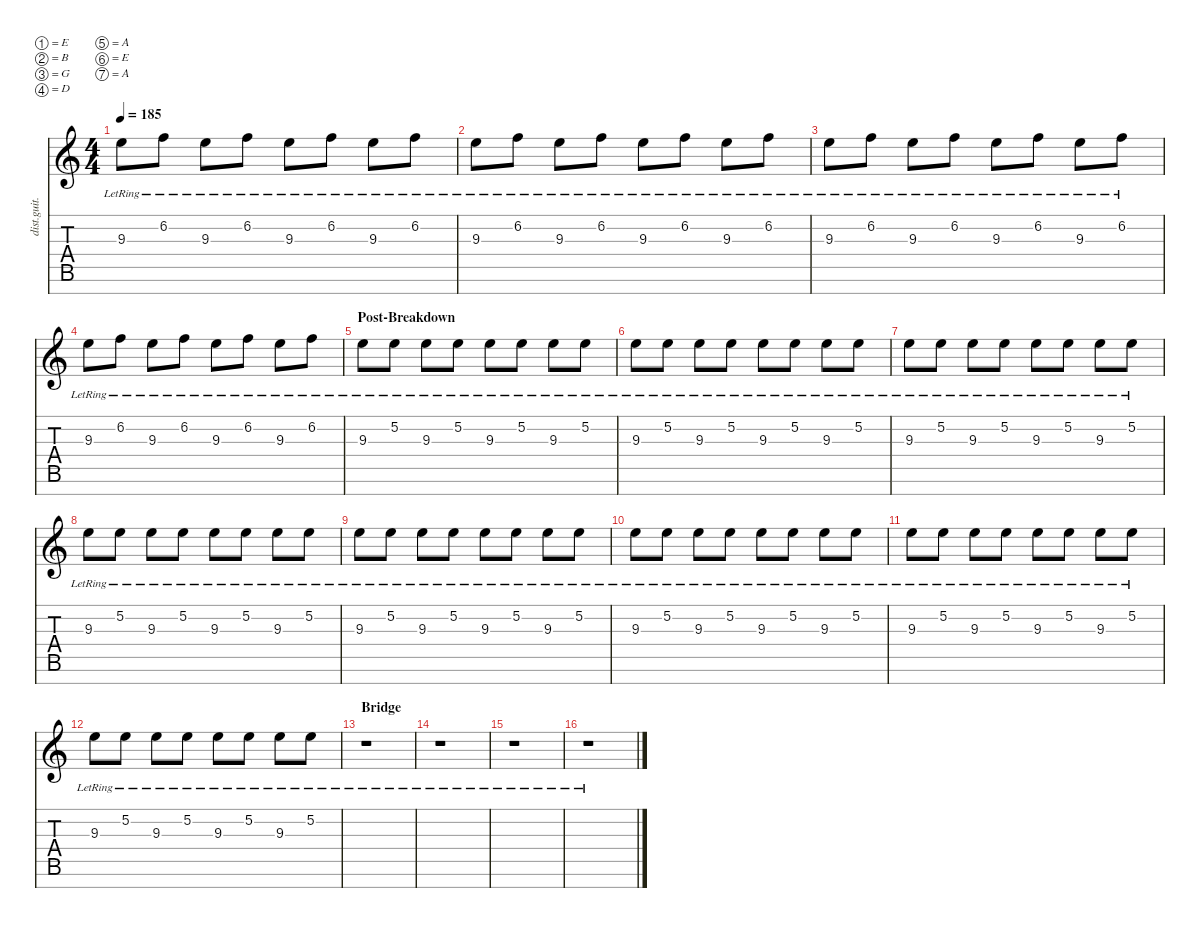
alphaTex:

\defaultSystemsLayout 4
\hideDynamics
\bracketExtendMode nobrackets
\track ("Distortion Guitar - Zoli" "dist.guit.") {instrument distortionguitar}
\staff {score tabs}
\tuning (E4 B3 G3 D3 A2 E2 A1)
\ts (4 4)
\tempo 185
\clef g2
\ks c
9.3{lr}.8{dy mf} 6.2{lr}.8 9.3{lr}.8 6.2{lr}.8 9.3{lr}.8 6.2{lr}.8 9.3{lr}.8 6.2{lr}.8 |
9.3{lr}.8 6.2{lr}.8 9.3{lr}.8 6.2{lr}.8 9.3{lr}.8 6.2{lr}.8 9.3{lr}.8 6.2{lr}.8 |
9.3{lr}.8 6.2{lr}.8 9.3{lr}.8 6.2{lr}.8 9.3{lr}.8 6.2{lr}.8 9.3{lr}.8 6.2{lr}.8 |
9.3{lr}.8 6.2{lr}.8 9.3{lr}.8 6.2{lr}.8 9.3{lr}.8 6.2{lr}.8 9.3{lr}.8 6.2{lr}.8 |
\section ("" "Post-Breakdown")
9.3{lr}.8 5.2{lr}.8 9.3{lr}.8 5.2{lr}.8 9.3{lr}.8 5.2{lr}.8 9.3{lr}.8 5.2{lr}.8 |
9.3{lr}.8 5.2{lr}.8 9.3{lr}.8 5.2{lr}.8 9.3{lr}.8 5.2{lr}.8 9.3{lr}.8 5.2{lr}.8 |
9.3{lr}.8 5.2{lr}.8 9.3{lr}.8 5.2{lr}.8 9.3{lr}.8 5.2{lr}.8 9.3{lr}.8 5.2{lr}.8 |
9.3{lr}.8 5.2{lr}.8 9.3{lr}.8 5.2{lr}.8 9.3{lr}.8 5.2{lr}.8 9.3{lr}.8 5.2{lr}.8 |
9.3{lr}.8 5.2{lr}.8 9.3{lr}.8 5.2{lr}.8 9.3{lr}.8 5.2{lr}.8 9.3{lr}.8 5.2{lr}.8 |
9.3{lr}.8 5.2{lr}.8 9.3{lr}.8 5.2{lr}.8 9.3{lr}.8 5.2{lr}.8 9.3{lr}.8 5.2{lr}.8 |
9.3{lr}.8 5.2{lr}.8 9.3{lr}.8 5.2{lr}.8 9.3{lr}.8 5.2{lr}.8 9.3{lr}.8 5.2{lr}.8 |
9.3{lr}.8 5.2{lr}.8 9.3{lr}.8 5.2{lr}.8 9.3{lr}.8 5.2{lr}.8 9.3{lr}.8 5.2{lr}.8 |
\section ("" "Bridge")
r.1 |
r.1 |
r.1 |
r.1
